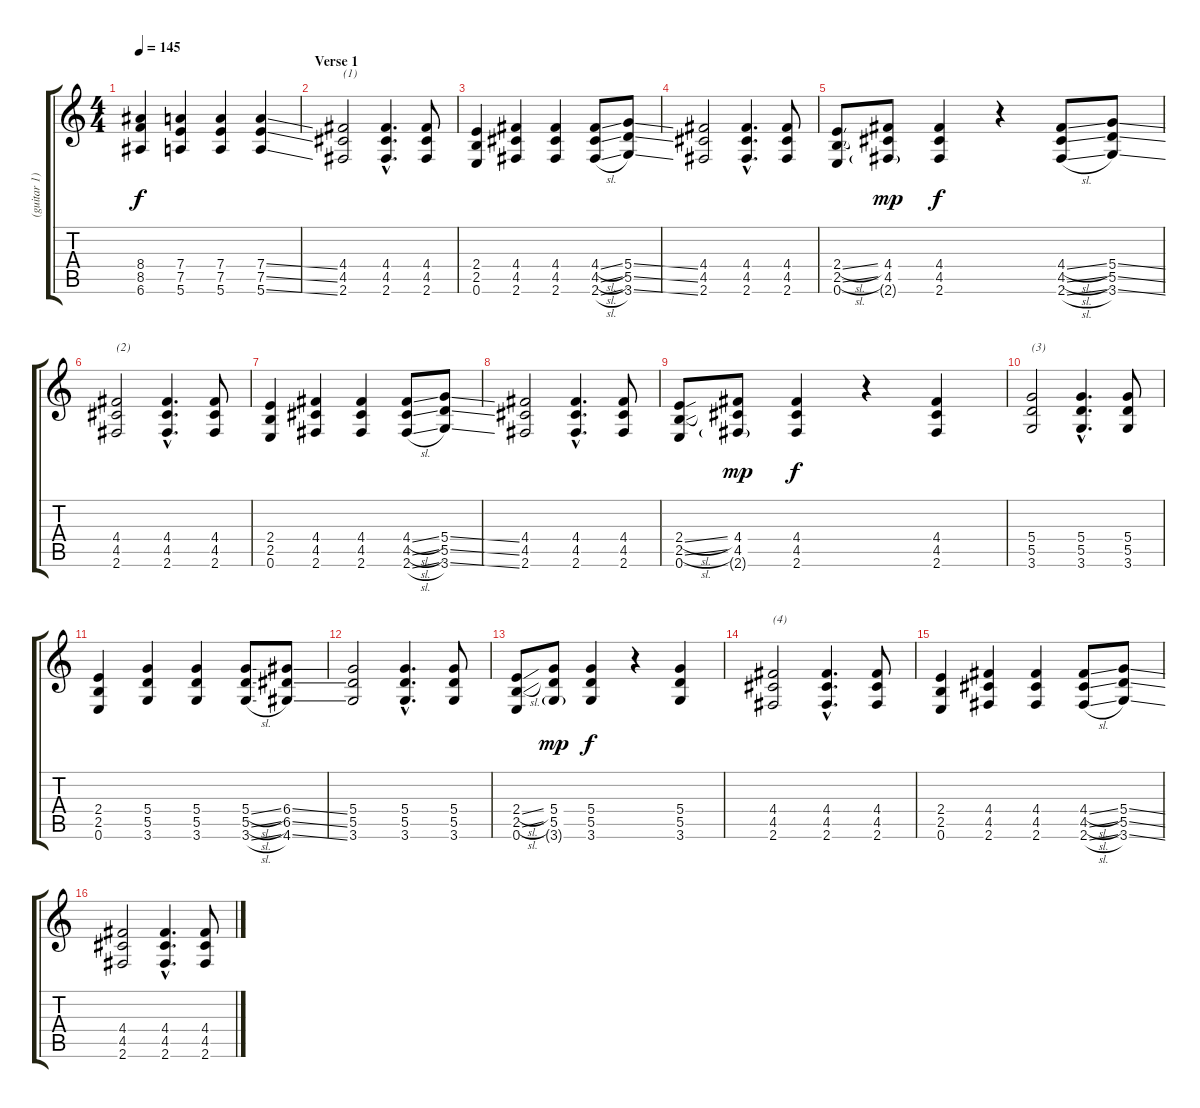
\track ("(guitar 1)" "(guitar 1)") {instrument overdrivenguitar}
\staff {score tabs}
\tuning (E4 B3 G3 D3 A2 E2) {hide}
\ts (4 4)
\tempo 145
\clef g2
\ks c
(8.4 8.5 6.6).4{dy f} (7.4 7.5 5.6).4 (7.4 7.5 5.6).4 (7.4{ss} 7.5{ss} 5.6{ss}).4 |
\section ("" "Verse 1")
(4.4 4.5 2.6).2{txt "(1)"} (4.4{hac} 4.5{hac} 2.6{hac}).4{d} (4.4 4.5 2.6).8 |
(2.4 2.5 0.6).4 (4.4 4.5 2.6).4 (4.4 4.5 2.6).4 (4.4{sl} 4.5{sl} 2.6{sl}).8 (5.4{ss} 5.5{ss} 3.6{ss}).8 |
(4.4 4.5 2.6).2 (4.4{hac} 4.5{hac} 2.6{hac}).4{d} (4.4 4.5 2.6).8 |
(2.4{sl} 2.5{sl} 0.6).8 (4.4 4.5 2.6{g}).8{dy mp} (4.4 4.5 2.6).4{dy f} r.4 (4.4{sl} 4.5{sl} 2.6{sl}).8 (5.4{ss} 5.5{ss} 3.6{ss}).8 |
(4.4 4.5 2.6).2{txt "(2)"} (4.4{hac} 4.5{hac} 2.6{hac}).4{d} (4.4 4.5 2.6).8 |
(2.4 2.5 0.6).4 (4.4 4.5 2.6).4 (4.4 4.5 2.6).4 (4.4{sl} 4.5{sl} 2.6{sl}).8 (5.4{ss} 5.5{ss} 3.6{ss}).8 |
(4.4 4.5 2.6).2 (4.4{hac} 4.5{hac} 2.6{hac}).4{d} (4.4 4.5 2.6).8 |
(2.4{sl} 2.5{sl} 0.6).8 (4.4 4.5 2.6{g}).8{dy mp} (4.4 4.5 2.6).4{dy f} r.4 (4.4 4.5 2.6).4 |
(5.4 5.5 3.6).2{txt "(3)"} (5.4{hac} 5.5{hac} 3.6{hac}).4{d} (5.4 5.5 3.6).8 |
(2.4 2.5 0.6).4 (5.4 5.5 3.6).4 (5.4 5.5 3.6).4 (5.4{sl} 5.5{sl} 3.6{sl}).8 (6.4{ss} 6.5{ss} 4.6{ss}).8 |
(5.4 5.5 3.6).2 (5.4{hac} 5.5{hac} 3.6{hac}).4{d} (5.4 5.5 3.6).8 |
(2.4{sl} 2.5{sl} 0.6).8 (5.4 5.5 3.6{g}).8{dy mp} (5.4 5.5 3.6).4{dy f} r.4 (5.4 5.5 3.6).4 |
(4.4 4.5 2.6).2{txt "(4)"} (4.4{hac} 4.5{hac} 2.6{hac}).4{d} (4.4 4.5 2.6).8 |
(2.4 2.5 0.6).4 (4.4 4.5 2.6).4 (4.4 4.5 2.6).4 (4.4{sl} 4.5{sl} 2.6{sl}).8 (5.4{ss} 5.5{ss} 3.6{ss}).8 |
(4.4 4.5 2.6).2 (4.4{hac} 4.5{hac} 2.6{hac}).4{d} (4.4 4.5 2.6).8
